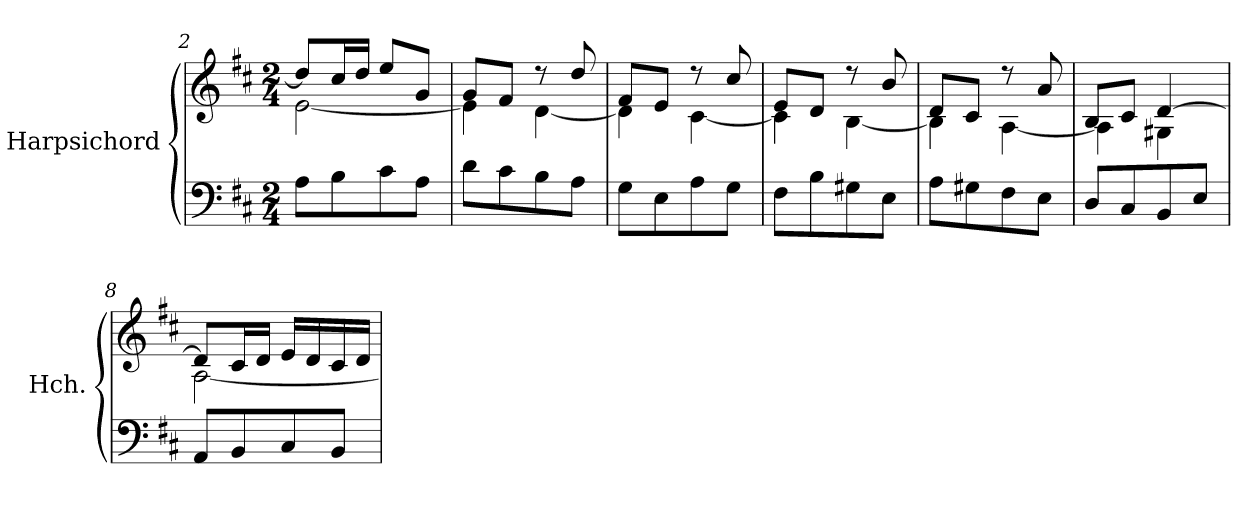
**kern	**kern
*part1	*part1
*staff2	*staff1
*I"Harpsichord	*
*I'Hch.	*
*clefF4	*clefG2
*k[f#c#]	*k[f#c#]
*M2/4	*M2/4
=2	=2
*	*^
8A\L	8dd/L]	[2e\
8B\	16cc#/L	.
.	16dd/JJ	.
8c#\	8ee/L	.
8A\J	8g/J	.
=3	=3	=3
8d\L	8g/L	4e\]
8c#\	8f#/J	.
8B\	8r	[4d\
8A\J	8dd/	.
=4	=4	=4
8G\L	8f#/L	4d\]
8E\	8e/J	.
8A\	8r	[4c#\
8G\J	8cc#/	.
=5	=5	=5
8F#\L	8e/L	4c#\]
8B\	8d/J	.
8G#X\	8r	[4B\
8E\J	8b/	.
=6	=6	=6
8A\L	8d/L	4B\]
8G#X\	8c#/J	.
8F#\	8r	[4A\
8E\J	8a/	.
!!LO:LB:g=z	!!
=7	=7	=7
8D/L	8B/L	4A\]
8C#/	8c#/J	.
8BB/	[4d/	4G#X\
8E/J	.	.
=8	=8	=8
8AA/L	8d/L]	[2A\
8BB/	16c#/L	.
.	16d/JJ	.
8C#/	16e/LL	.
.	16d/	.
8BB/J	16c#/	.
.	16d/JJ	.
*	*v	*v
=	=
*-	*-
